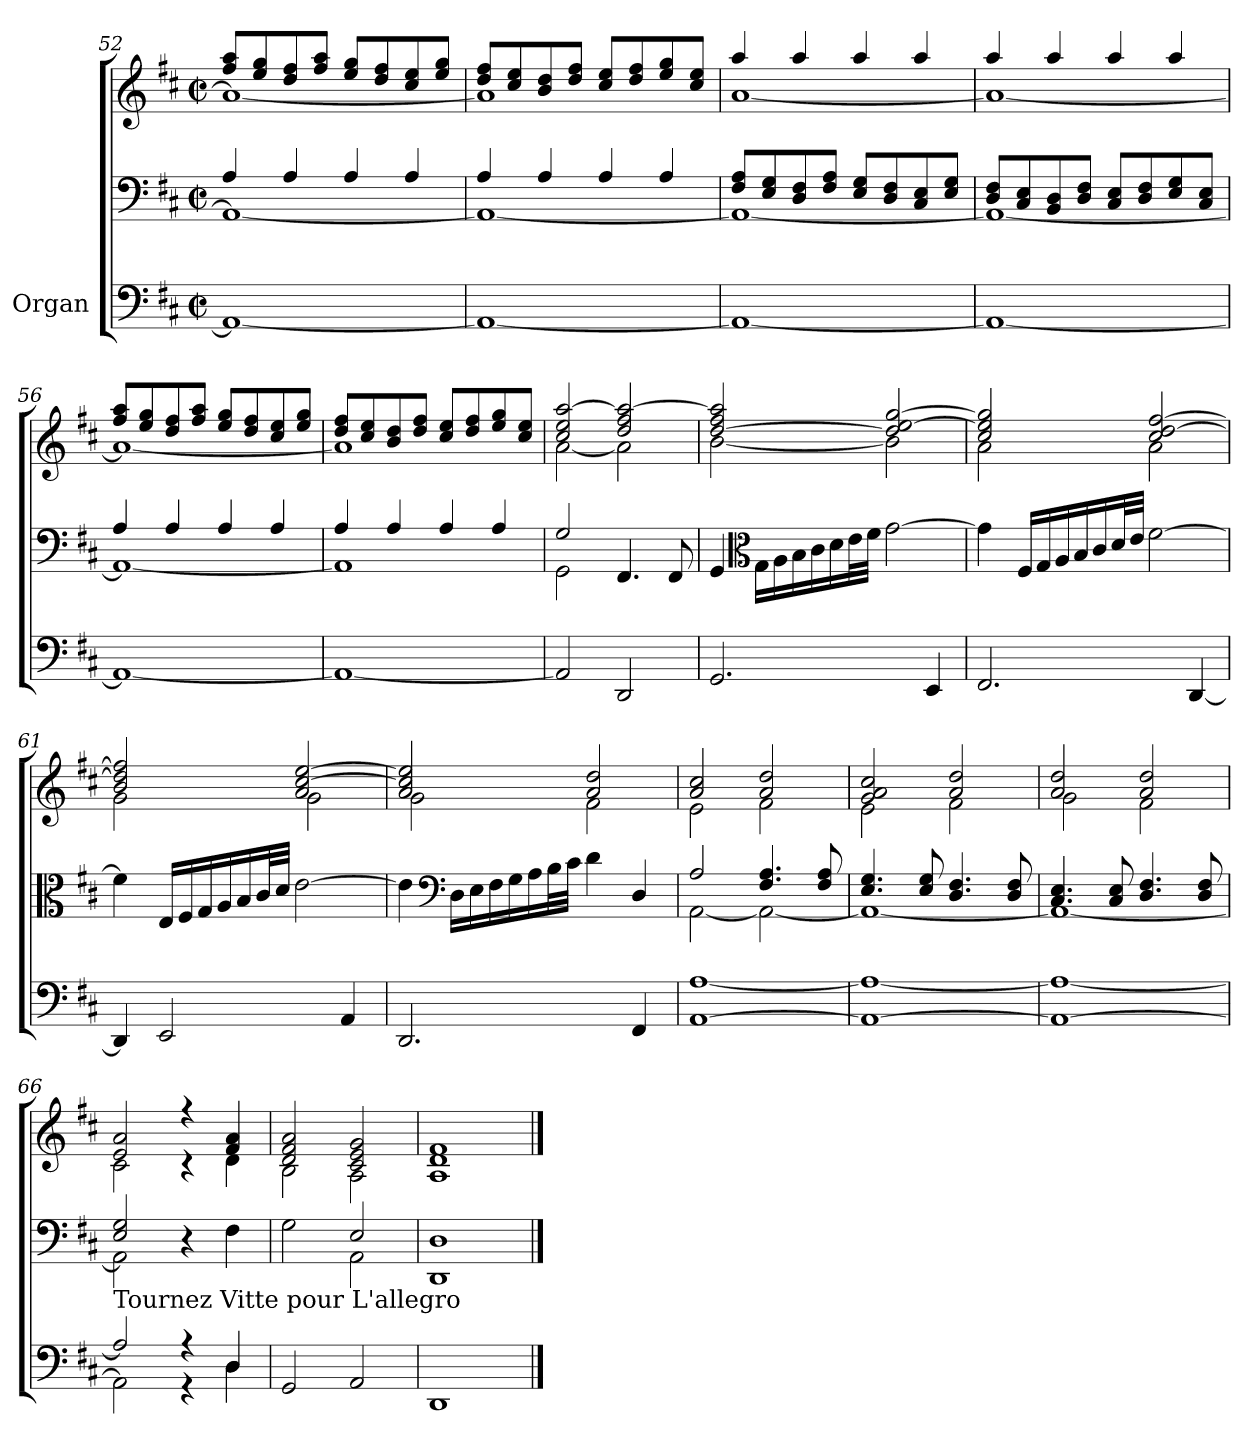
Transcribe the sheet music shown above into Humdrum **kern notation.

**kern	**kern	**kern
*part1	*part1	*part1
*staff3	*staff2	*staff1
*I"Organ	*	*
*clefF4	*clefF4	*clefG2
*k[f#c#]	*k[f#c#]	*k[f#c#]
*M4/4	*M4/4	*M4/4
*met(c|)	*met(c|)	*met(c|)
=52	=52	=52
*	*^	*^
1AA_	4A/	1AA_	8ff#/ 8aa/L	1a_
.	.	.	8ee/ 8gg/	.
.	4A/	.	8dd/ 8ff#/	.
.	.	.	8ff#/ 8aa/J	.
.	4A/	.	8ee/ 8gg/L	.
.	.	.	8dd/ 8ff#/	.
.	4A/	.	8cc#/ 8ee/	.
.	.	.	8ee/ 8gg/J	.
!!LO:PB:g=z	!!
=53	=53	=53	=53	=53
1AA_	4A/	1AA_	8dd/ 8ff#/L	1a]
.	.	.	8cc#/ 8ee/	.
.	4A/	.	8b/ 8dd/	.
.	.	.	8dd/ 8ff#/J	.
.	4A/	.	8cc#/ 8ee/L	.
.	.	.	8dd/ 8ff#/	.
.	4A/	.	8ee/ 8gg/	.
.	.	.	8cc#/ 8ee/J	.
=54	=54	=54	=54	=54
1AA_	8F#/ 8A/L	1AA_	4aa/	[1a
.	8E/ 8G/	.	.	.
.	8D/ 8F#/	.	4aa/	.
.	8F#/ 8A/J	.	.	.
.	8E/ 8G/L	.	4aa/	.
.	8D/ 8F#/	.	.	.
.	8C#/ 8E/	.	4aa/	.
.	8E/ 8G/J	.	.	.
=55	=55	=55	=55	=55
1AA_	8D/ 8F#/L	1AA_	4aa/	1a_
.	8C#/ 8E/	.	.	.
.	8BB/ 8D/	.	4aa/	.
.	8D/ 8F#/J	.	.	.
.	8C#/ 8E/L	.	4aa/	.
.	8D/ 8F#/	.	.	.
.	8E/ 8G/	.	4aa/	.
.	8C#/ 8E/J	.	.	.
=56	=56	=56	=56	=56
1AA_	4A/	1AA_	8ff#/ 8aa/L	1a_
.	.	.	8ee/ 8gg/	.
.	4A/	.	8dd/ 8ff#/	.
.	.	.	8ff#/ 8aa/J	.
.	4A/	.	8ee/ 8gg/L	.
.	.	.	8dd/ 8ff#/	.
.	4A/	.	8cc#/ 8ee/	.
.	.	.	8ee/ 8gg/J	.
=57	=57	=57	=57	=57
1AA_	4A/	1AA]	8dd/ 8ff#/L	1a]
.	.	.	8cc#/ 8ee/	.
.	4A/	.	8b/ 8dd/	.
.	.	.	8dd/ 8ff#/J	.
.	4A/	.	8cc#/ 8ee/L	.
.	.	.	8dd/ 8ff#/	.
.	4A/	.	8ee/ 8gg/	.
.	.	.	8cc#/ 8ee/J	.
=58	=58	=58	=58	=58
2AA/]	2G/	2GG\	2cc#/ 2ee/ [2aa/	[2a\
2DD/	4.FF#/	2ryy	2dd/ 2ff#/ 2aa/_	2a\]
.	8FF#/	.	.	.
*	*v	*v	*	*
!!LO:LB:g=z	!!
=59	=59	=59	=59
2.GG/	4GG/	[2dd/ 2ff#/ 2aa/]	[2b\
*	*clefC3	*	*
*	*Xtuplet	*	*
.	24G\LL	.	.
.	24A\	.	.
.	24B\	.	.
.	24c#\	.	.
.	24d\	.	.
.	48e\L	.	.
.	48f#\JJJ	.	.
.	[2g\	2dd/] [2ee/ [2gg/	2b\]
4EE/	.	.	.
=60	=60	=60	=60
2.FF#/	4g\]	2cc#/ 2ee/] 2gg/]	2a\
.	24F#/LL	.	.
.	24G/	.	.
.	24A/	.	.
.	24B/	.	.
.	24c#/	.	.
.	48d/L	.	.
.	48e/JJJ	.	.
.	[2f#\	2cc#/ [2dd/ [2ff#/	2a\
[4DD/	.	.	.
=61	=61	=61	=61
4DD/]	4f#\]	2b/ 2dd/] 2ff#/]	2g\
2EE/	24E/LL	.	.
.	24F#/	.	.
.	24G/	.	.
.	24A/	.	.
.	24B/	.	.
.	48c#/L	.	.
.	48d/JJJ	.	.
.	[2e\	2a/ [2cc#/ [2ee/	2g\
4AA/	.	.	.
=62	=62	=62	=62
2.DD/	4e\]	2a/ 2cc#/] 2ee/]	2g\
*	*clefF4	*	*
.	24D\LL	.	.
.	24E\	.	.
.	24F#\	.	.
.	24G\	.	.
.	24A\	.	.
.	48B\L	.	.
.	48c#\JJJ	.	.
.	4d\	2a/ 2dd/	2f#\
4FF#/	4D/	.	.
=63	=63	=63	=63
*^	*^	*	*
[1AA	[1A	2A/	[2AA\	2a/ 2cc#/	2e\
.	.	4.F#/ 4.A/	2AA\_	2a/ 2dd/	2f#\
.	.	8F#/ 8A/	.	.	.
!!LO:LB:g=z	!!
=64	=64	=64	=64	=64	=64
1AA_	1A_	4.E/ 4.G/	1AA_	2g/ 2a/ 2cc#/	2e\
.	.	8E/ 8G/	.	.	.
.	.	4.D/ 4.F#/	.	2a/ 2dd/	2f#\
.	.	8D/ 8F#/	.	.	.
=65	=65	=65	=65	=65	=65
1AA_	1A_	4.C#/ 4.E/	1AA_	2a/ 2dd/	2g\
.	.	8C#/ 8E/	.	.	.
.	.	4.D/ 4.F#/	.	2a/ 2dd/	2f#\
.	.	8D/ 8F#/	.	.	.
=66	=66	=66	=66	=66	=66
!LO:TX:a:t=Tournez Vitte pour L'allegro	!	!	!	!	!
2AA\]	2A/]	2E/ 2G/	2AA\]	2e/ 2a/	2c#\
4r	4r	4r	2ryy	4r	4r
4D\	4D/	4F#\	.	4f#/ 4a/	4d\
*v	*v	*	*	*	*
=67	=67	=67	=67	=67
2GG/	2G\	2ryy	2d/ 2f#/ 2a/	2B\
2AA/	2E/	2AA\	2c#/ 2e/ 2g/	2A\
=68	=68	=68	=68	=68
1DD	1D	1DD	1d 1f#	1A
*	*v	*v	*	*
*	*	*v	*v
==	==	==
*-	*-	*-
